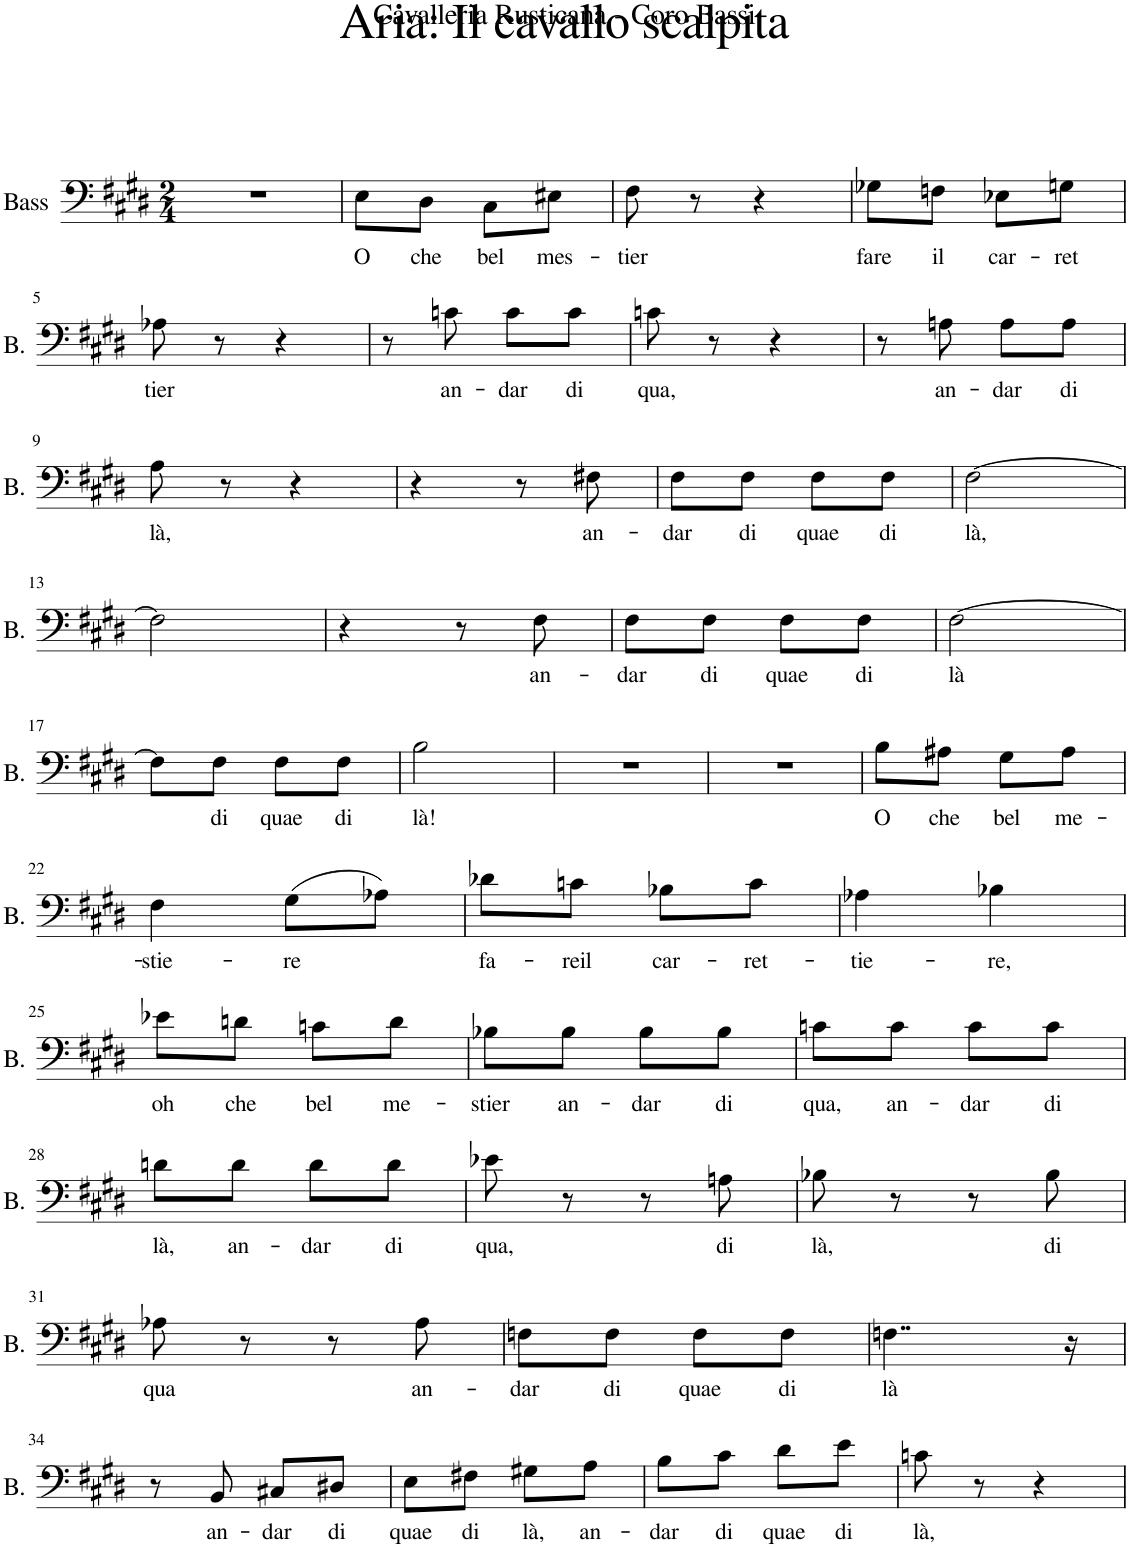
**kern	**text
*part1	*part1
*staff1	*staff1
*I"Bass	*
*I'B.	*
*clefF4	*
*k[f#c#g#d#]	*
*M2/4	*
=1	=1
2r	.
=2	=2
!	!LO:LY:b
8E\L	O
!	!LO:LY:b
8D#\J	che
!	!LO:LY:b
8C#\L	bel
!	!LO:LY:b
8E#X\J	mes-
=3	=3
!	!LO:LY:b
8F#\	-tier
8r	.
4r	.
=4	=4
!	!LO:LY:b
8G-X\L	fare
!	!LO:LY:b
8Fn\J	il
!	!LO:LY:b
8E-X\L	car-
!	!LO:LY:b
8Gn\J	-ret
!!LO:LB:g=z
=5	=5
!	!LO:LY:b
8A-X\	tier
8r	.
4r	.
=6	=6
8r	.
!	!LO:LY:b
8cn\	an-
!	!LO:LY:b
8c\L	-dar
!	!LO:LY:b
8c\J	di
=7	=7
!	!LO:LY:b
8cn\	qua,
8r	.
4r	.
=8	=8
8r	.
!	!LO:LY:b
8An\	an-
!	!LO:LY:b
8A\L	-dar
!	!LO:LY:b
8A\J	di
!!LO:LB:g=z
=9	=9
!	!LO:LY:b
8A\	là,
8r	.
4r	.
=10	=10
4r	.
8r	.
!	!LO:LY:b
8F#X\	an-
=11	=11
!	!LO:LY:b
8F#\L	-dar
!	!LO:LY:b
8F#\J	di
!	!LO:LY:b
8F#\L	quae
!	!LO:LY:b
8F#\J	di
=12	=12
!	!LO:LY:b
[2F#\	là,
!!LO:LB:g=z
=13	=13
2F#\]	.
=14	=14
4r	.
8r	.
!	!LO:LY:b
8F#\	an-
=15	=15
!	!LO:LY:b
8F#\L	-dar
!	!LO:LY:b
8F#\J	di
!	!LO:LY:b
8F#\L	quae
!	!LO:LY:b
8F#\J	di
=16	=16
!	!LO:LY:b
[2F#\	là
!!LO:LB:g=z
=17	=17
8F#\L]	.
!	!LO:LY:b
8F#\J	di
!	!LO:LY:b
8F#\L	quae
!	!LO:LY:b
8F#\J	di
=18	=18
!	!LO:LY:b
2B\	là!
=19	=19
2r	.
=20	=20
2r	.
=21	=21
!	!LO:LY:b
8B\L	O
!	!LO:LY:b
8A#X\J	che
!	!LO:LY:b
8G#\L	bel
!	!LO:LY:b
8A#\J	me-
!!LO:LB:g=z
=22	=22
!	!LO:LY:b
4F#\	-stie-
!	!LO:LY:b
(8G#\L	-re
8A-X\J)	.
=23	=23
!	!LO:LY:b
8d-X\L	fa-
!	!LO:LY:b
8cn\J	-reil
!	!LO:LY:b
8B-X\L	car-
!	!LO:LY:b
8c\J	-ret-
=24	=24
!	!LO:LY:b
4A-X\	-tie-
!	!LO:LY:b
4B-X\	-re,
!!LO:LB:g=z
=25	=25
!	!LO:LY:b
8e-X\L	oh
!	!LO:LY:b
8dn\J	che
!	!LO:LY:b
8cn\L	bel
!	!LO:LY:b
8d\J	me-
=26	=26
!	!LO:LY:b
8B-X\L	-stier
!	!LO:LY:b
8B-\J	an-
!	!LO:LY:b
8B-\L	-dar
!	!LO:LY:b
8B-\J	di
=27	=27
!	!LO:LY:b
8cn\L	qua,
!	!LO:LY:b
8c\J	an-
!	!LO:LY:b
8c\L	-dar
!	!LO:LY:b
8c\J	di
!!LO:LB:g=z
=28	=28
!	!LO:LY:b
8dn\L	là,
!	!LO:LY:b
8d\J	an-
!	!LO:LY:b
8d\L	-dar
!	!LO:LY:b
8d\J	di
=29	=29
!	!LO:LY:b
8e-X\	qua,
8r	.
8r	.
!	!LO:LY:b
8An\	di
=30	=30
!	!LO:LY:b
8B-X\	là,
8r	.
8r	.
!	!LO:LY:b
8B-\	di
!!LO:LB:g=z
=31	=31
!	!LO:LY:b
8A-X\	qua
8r	.
8r	.
!	!LO:LY:b
8A-\	an-
=32	=32
!	!LO:LY:b
8Fn\L	-dar
!	!LO:LY:b
8F\J	di
!	!LO:LY:b
8F\L	quae
!	!LO:LY:b
8F\J	di
=33	=33
!	!LO:LY:b
4..Fn\	là
16r	.
!!LO:LB:g=z
=34	=34
8r	.
!	!LO:LY:b
8BB/	an-
!	!LO:LY:b
8C#X/L	-dar
!	!LO:LY:b
8D#X/J	di
=35	=35
!	!LO:LY:b
8E\L	quae
!	!LO:LY:b
8F#X\J	di
!	!LO:LY:b
8G#X\L	là,
!	!LO:LY:b
8A\J	an-
=36	=36
!	!LO:LY:b
8B\L	-dar
!	!LO:LY:b
8c#\J	di
!	!LO:LY:b
8d#\L	quae
!	!LO:LY:b
8e\J	di
=37	=37
!	!LO:LY:b
8cn\	là,
8r	.
4r	.
=	=
*-	*-
